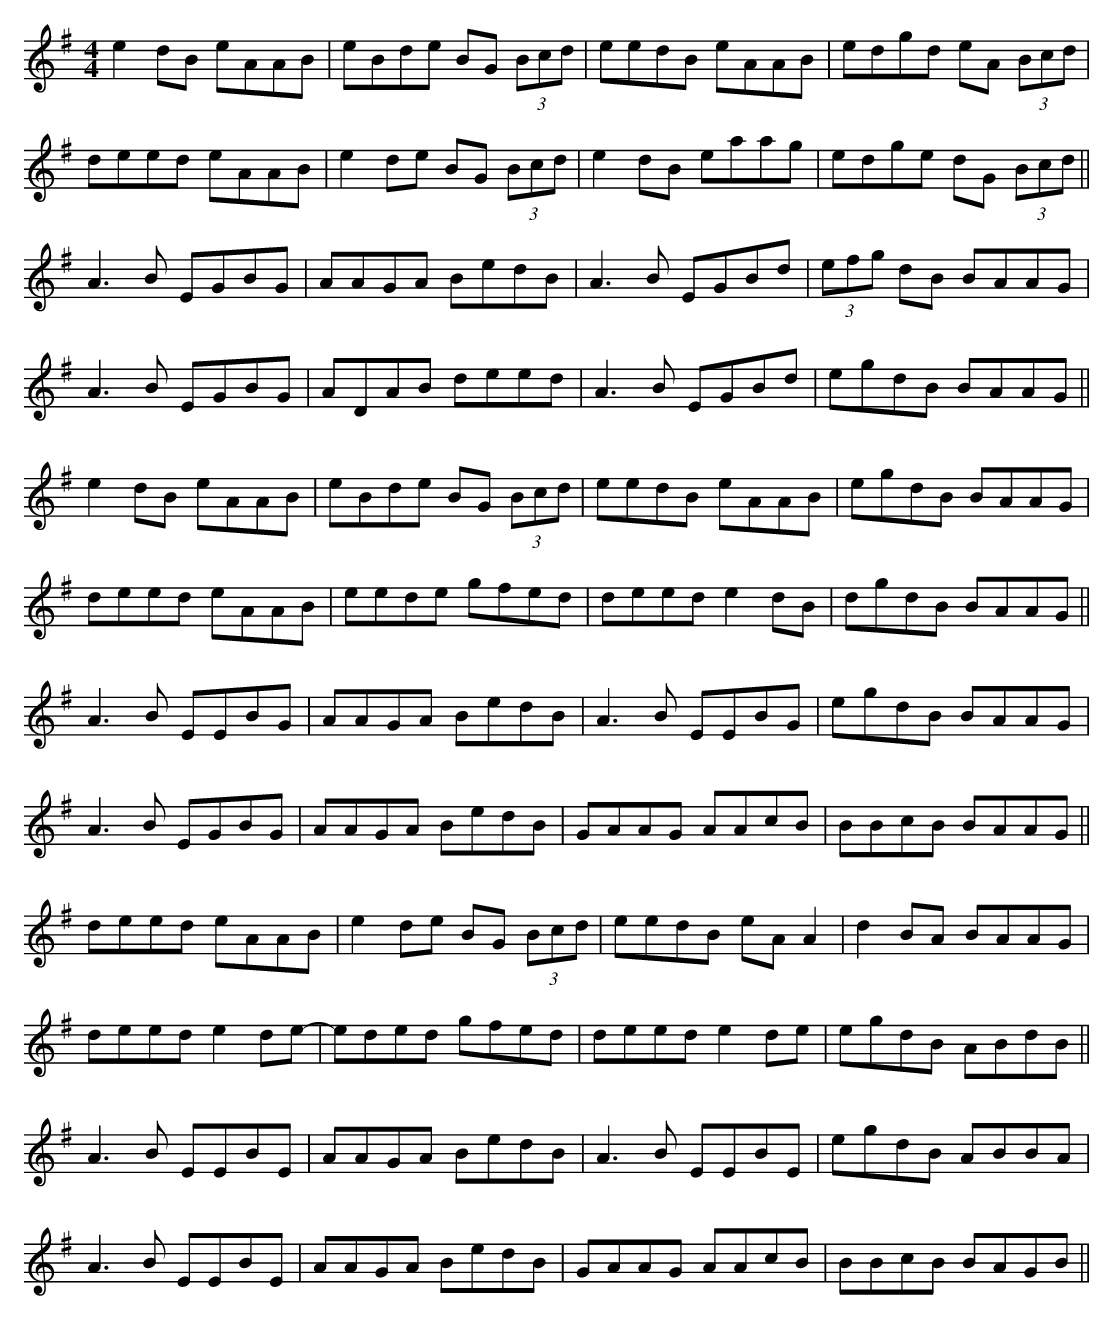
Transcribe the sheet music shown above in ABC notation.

X:1
M:4/4
K:Ador
e2 dB eAAB|eBde BG (3Bcd|eedB eAAB|edgd eA (3Bcd|
deed eAAB|e2 de BG (3Bcd|e2 dB eaag|edge dG (3Bcd||
A3B EGBG|AAGA BedB|A3B EGBd|(3efg dB BAAG|
A3B EGBG|ADAB deed|A3B EGBd|egdB BAAG||
e2 dB eAAB|eBde BG (3Bcd|eedB eAAB|egdB BAAG|
deed eAAB|eede gfed|deed e2 dB|dgdB BAAG||
A3B EEBG|AAGA BedB|A3B EEBG|egdB BAAG|
A3B EGBG|AAGA BedB|GAAG AAcB|BBcB BAAG||
deed eAAB|e2 de BG (3Bcd|eedB eA A2|d2 BA BAAG|
deed e2 de-|eded gfed|deed e2 de|egdB ABdB||
A3B EEBE|AAGA BedB|A3B EEBE|egdB ABBA|
A3B EEBE|AAGA BedB|GAAG AAcB|BBcB BAGB||
